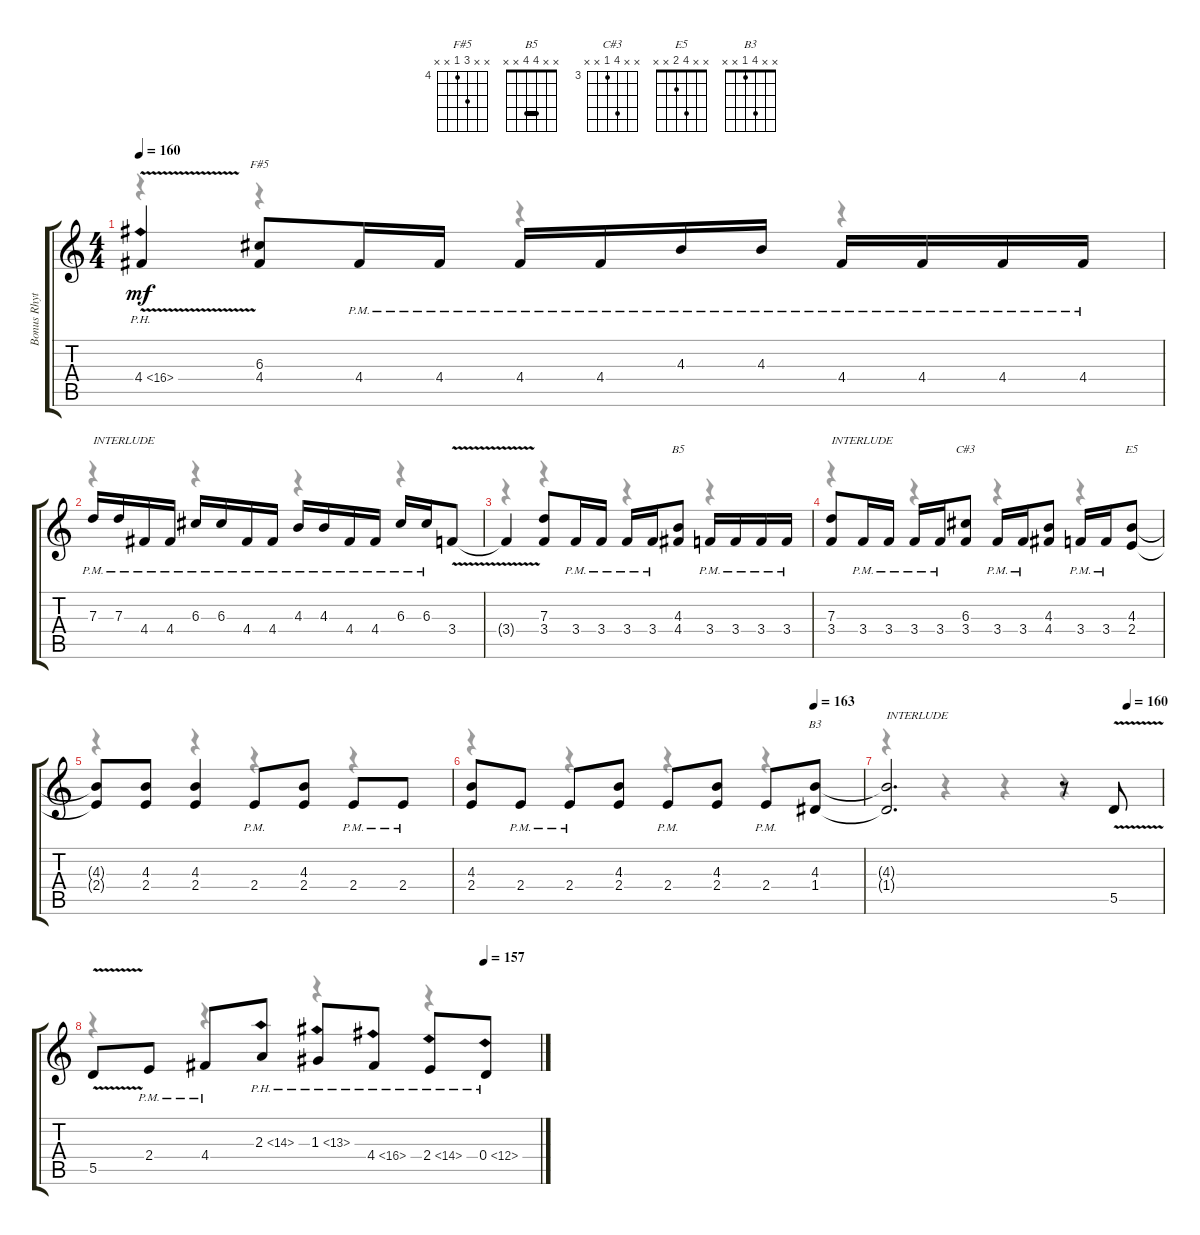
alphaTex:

\track ("Bonus Rhythm" "Bonus Rhyt") {instrument overdrivenguitar}
\staff {score tabs}
\tuning (E4 B3 G3 D3 A2 E2) {hide}
\chord ("F#5" x x 6 4 x x) {firstfret 4}
\chord ("B5" x x 4 4 x x) {barre 4}
\chord ("C#3" x x 6 3 x x) {firstfret 3}
\chord ("E5" x x 4 2 x x)
\chord ("B3" x x 4 1 x x)
\voice
\ts (4 4)
\tempo 160
\clef g2
\ks c
4.4{ph 12 v t}.4{dy mf} (6.3 4.4).8{ch "F#5"} 4.4{pm}.16 4.4{pm}.16 4.4{pm}.16 4.4{pm}.16 4.3{pm}.16 4.3{pm}.16 4.4{pm}.16 4.4{pm}.16 4.4{pm}.16 4.4{pm}.16 |
7.3{pm}.16{txt "INTERLUDE"} 7.3{pm}.16 4.4{pm}.16 4.4{pm}.16 6.3{pm}.16 6.3{pm}.16 4.4{pm}.16 4.4{pm}.16 4.3{pm}.16 4.3{pm}.16 4.4{pm}.16 4.4{pm}.16 6.3{pm}.16 6.3{pm}.16 3.4{v}.8 |
3.4{v t}.4 (7.3 3.4).8 3.4{pm}.16 3.4{pm}.16 3.4{pm}.16 3.4{pm}.16 (4.3 4.4).8{ch "B5"} 3.4{pm}.16 3.4{pm}.16 3.4{pm}.16 3.4{pm}.16 |
(7.3 3.4).8{txt "INTERLUDE"} 3.4{pm}.16 3.4{pm}.16 3.4{pm}.16 3.4{pm}.16 (6.3 3.4).8{ch "C#3"} 3.4{pm}.16 3.4{pm}.16 (4.3 4.4).8 3.4{pm}.16 3.4{pm}.16 (4.3 2.4).8{ch "E5"} |
(4.3{t} 2.4{t}).8 (4.3 2.4).8 (4.3 2.4).4 2.4{pm}.8 (4.3 2.4).8 2.4{pm}.8 2.4{pm}.8 |
\tempo (163 0.875)
(4.3 2.4).8 2.4{pm}.8 2.4{pm}.8 (4.3 2.4).8 2.4{pm}.8 (4.3 2.4).8 2.4{pm}.8 (4.3 1.4).8{ch "B3"} |
\tempo (160 0.875)
(4.3{t} 1.4{t}).2{d txt "INTERLUDE"} r.8 5.5{v}.8 |
\tempo (157 0.875)
5.5{v}.8 2.4{pm}.8 4.4{pm}.8 2.3{ph 12}.8 1.3{ph 12}.8 4.4{ph 12}.8 2.4{ph 12}.8 0.4{ph 12}.8
\voice
\clef g2
\ottava regular
\simile none
\ks c
r.4{dy f} r.4 r.4 r.4 |
r.4 r.4 r.4 r.4 |
r.4 r.4 r.4 r.4 |
r.4 r.4 r.4 r.4 |
r.4 r.4 r.4 r.4 |
r.4 r.4 r.4 r.4 |
r.4 r.4 r.4 r.4 |
r.4 r.4 r.4 r.4
